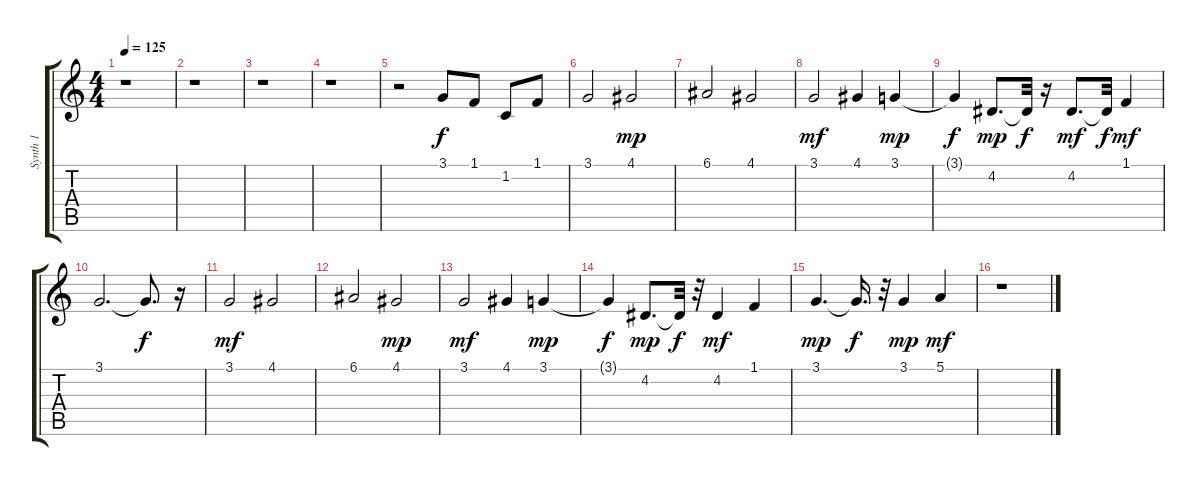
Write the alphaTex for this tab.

\track ("Synth 1" "Synth 1") {instrument vibraphone}
\staff {score tabs}
\tuning (E4 B3 G3 D3 A2 E2) {hide}
\ts (4 4)
\tempo 125
\clef g2
\ks c
r.1{dy mp} |
r.1 |
r.1 |
r.1 |
r.2 3.1.8{dy f volume 10} 1.1.8 1.2.8 1.1.8 |
3.1.2 4.1.2{dy mp volume 9} |
6.1.2 4.1.2 |
3.1.2{dy mf} 4.1.4 3.1.4{dy mp} |
3.1{t}.4{dy f} 4.2.8{d dy mp} 4.2{t}.32{dy f} r.16 4.2.8{d dy mf} 4.2{t}.32{dy f} 1.1.4{dy mf} |
3.1.2{d} 3.1{t}.8{d dy f} r.16 |
3.1.2{dy mf} 4.1.2 |
6.1.2 4.1.2{dy mp} |
3.1.2{dy mf} 4.1.4 3.1.4{dy mp} |
3.1{t}.4{dy f} 4.2.8{d dy mp} 4.2{t}.32{dy f} r.32 4.2.4{dy mf} 1.1.4 |
3.1.4{d dy mp} 3.1{t}.16{d dy f} r.32 3.1.4{dy mp} 5.1.4{dy mf} |
r.1
